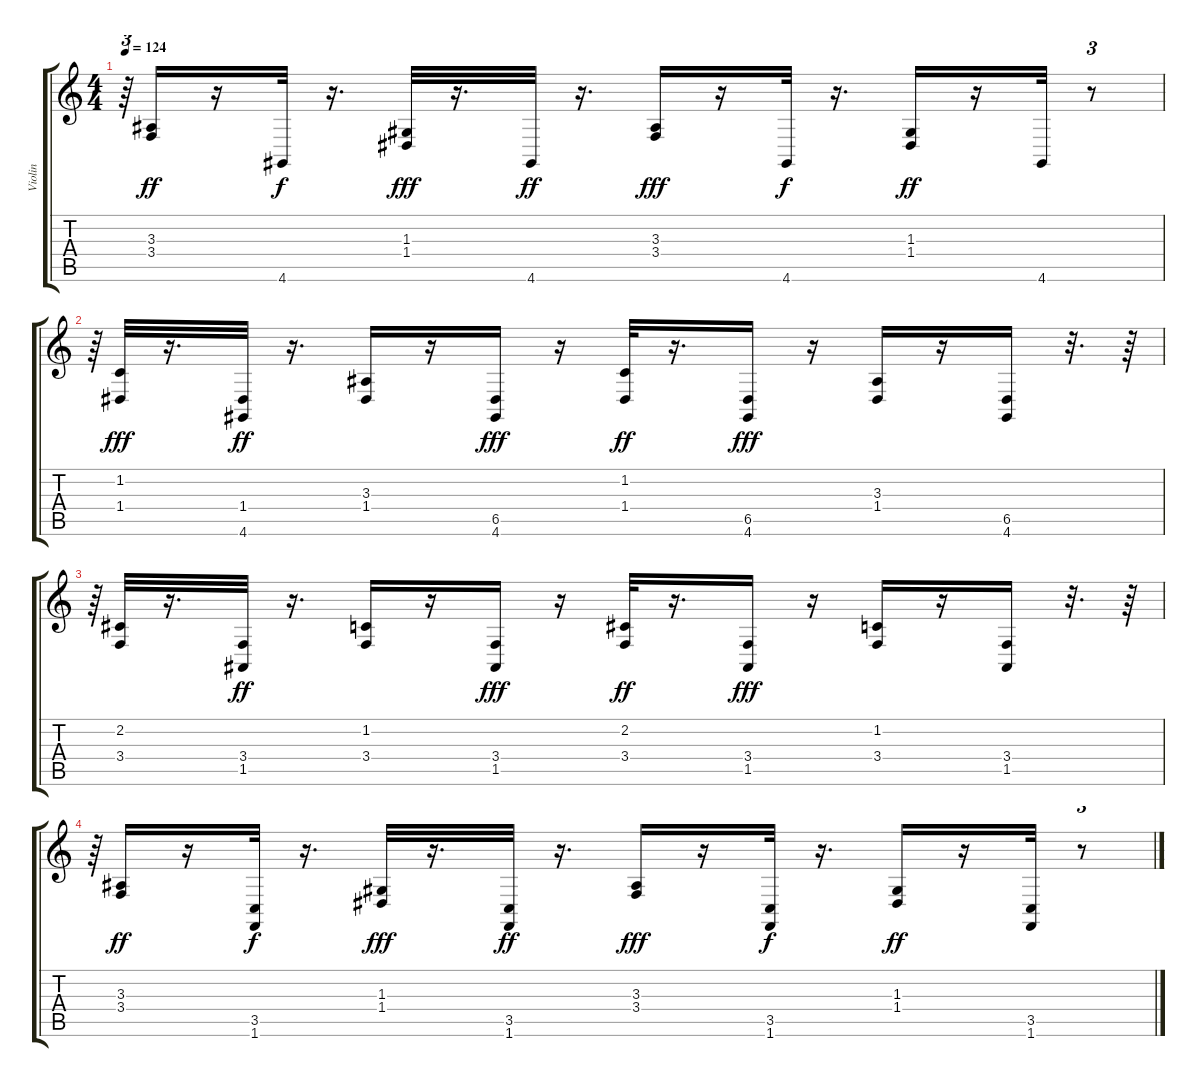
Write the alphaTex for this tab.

\track ("Violin" "Violin") {instrument stringensemble1}
\staff {score tabs}
\tuning (E4 B3 G3 D3 A2 E2) {hide}
\ts (4 4)
\tempo 124
\clef g2
\ks c
r.64{tu (3 2) dy ff} (3.3 3.4).16 r.16 4.6.32{dy f} r.16{d} (1.3 1.4).32{dy fff} r.16{d} 4.6.32{dy ff} r.16{d} (3.3 3.4).16{dy fff} r.16 4.6.32{dy f} r.16{d} (1.3 1.4).16{dy ff} r.16 4.6.32 r.8{tu (3 2)} |
r.64{tu (3 2)} (1.2 1.4).32{dy fff} r.16{d} (1.4 4.6).32{dy ff} r.16{d} (3.3 1.4).16 r.16 (6.5 4.6).16{dy fff} r.16 (1.2 1.4).32{dy ff} r.16{d} (6.5 4.6).16{dy fff} r.16 (3.3 1.4).16 r.16 (6.5 4.6).16 r.32{d} r.64 |
r.64{tu (3 2)} (2.2 3.4).32 r.16{d} (3.4 1.5).32{dy ff} r.16{d} (1.2 3.4).16 r.16 (3.4 1.5).16{dy fff} r.16 (2.2 3.4).32{dy ff} r.16{d} (3.4 1.5).16{dy fff} r.16 (1.2 3.4).16 r.16 (3.4 1.5).16 r.32{d} r.64 |
r.64{tu (3 2)} (3.3 3.4).16{dy ff} r.16 (3.5 1.6).32{dy f} r.16{d} (1.3 1.4).32{dy fff} r.16{d} (3.5 1.6).32{dy ff} r.16{d} (3.3 3.4).16{dy fff} r.16 (3.5 1.6).32{dy f} r.16{d} (1.3 1.4).16{dy ff} r.16 (3.5 1.6).32 r.8{tu (3 2)}
